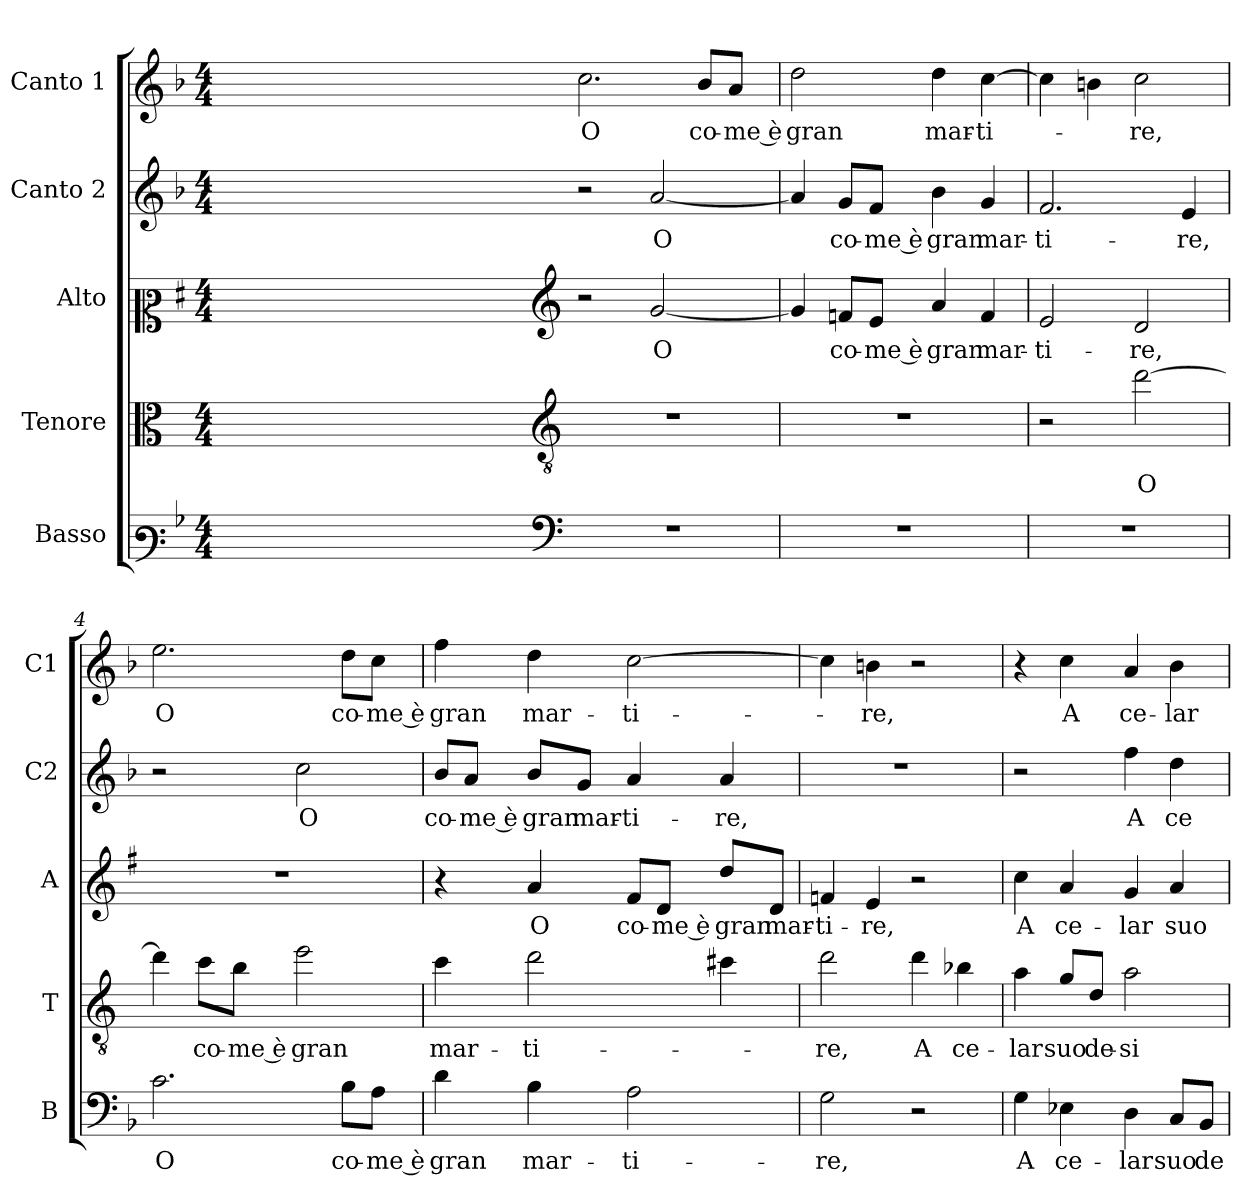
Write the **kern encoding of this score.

**kern	**text	**kern	**text	**kern	**text	**kern	**text	**kern	**text
*part5	*part5	*part4	*part4	*part3	*part3	*part2	*part2	*part1	*part1
*staff5	*staff5	*staff4	*staff4	*staff3	*staff3	*staff2	*staff2	*staff1	*staff1
*I"Basso	*	*I"Tenore	*	*I"Alto	*	*I"Canto 2	*	*I"Canto 1	*
*I'B	*	*I'T	*	*I'A	*	*I'C2	*	*I'C1	*
*clefF3	*	*clefC3	*	*clefC2	*	*clefG2	*	*clefG2	*
*	*	*ITrd4c7	*	*ITrd1c2	*	*	*	*	*
*k[b-]	*	*k[b-]	*	*k[b-]	*	*k[b-]	*	*k[b-]	*
*F:	*	*F:	*	*F:	*	*F:	*	*F:	*
*M4/4	*	*M4/4	*	*M4/4	*	*M4/4	*	*M4/4	*
=	=	=	=	=	=	=	=	=	=
1ryy	.	1ryy	.	1ryy	.	1ryy	.	1ryy	.
=1X-	=1X-	=1X-	=1X-	=1X-	=1X-	=1X-	=1X-	=1X-	=1X-
4ryy	.	4ryy	.	4ryy	.	4ryy	.	4ryy	.
4ryy	.	4ryy	.	4ryy	.	4ryy	.	4ryy	.
4ryy	.	4ryy	.	4ryy	.	4ryy	.	4ryy	.
4ryy	.	4ryy	.	4ryy	.	4ryy	.	4ryy	.
=1-	=1-	=1-	=1-	=1-	=1-	=1-	=1-	=1-	=1-
*clefF4	*	*clefGv2	*	*clefG2	*	*	*	*	*
!	!	!	!	!	!	!	!	!	!LO:LY:b
1r	.	1r	.	2r	.	2r	.	2.cc\	O
!	!	!	!	!	!LO:LY:b	!	!LO:LY:b	!	!
.	.	.	.	[2f/	O	[2a/	O	.	.
!	!	!	!	!	!	!	!	!	!LO:LY:b
.	.	.	.	.	.	.	.	8b-/L	co-
!	!	!	!	!	!	!	!	!	!LO:LY:b
.	.	.	.	.	.	.	.	8a/J	-me è
=2	=2	=2	=2	=2	=2	=2	=2	=2	=2
!	!	!	!	!	!	!	!	!	!LO:LY:b
1r	.	1r	.	4f/]	.	4a/]	.	2dd\	gran
!	!	!	!	!	!LO:LY:b	!	!LO:LY:b	!	!
.	.	.	.	8e-X/L	co-	8g/L	co-	.	.
!	!	!	!	!	!LO:LY:b	!	!LO:LY:b	!	!
.	.	.	.	8d/J	-me è	8f/J	-me è	.	.
!	!	!	!	!	!LO:LY:b	!	!LO:LY:b	!	!LO:LY:b
.	.	.	.	4g/	gran	4b-\	gran	4dd\	mar-
!	!	!	!	!	!LO:LY:b	!	!LO:LY:b	!	!LO:LY:b
.	.	.	.	4e-/	mar-	4g/	mar-	[4cc\	-ti-
=3	=3	=3	=3	=3	=3	=3	=3	=3	=3
!	!	!	!	!	!LO:LY:b	!	!LO:LY:b	!	!
1r	.	2r	.	2d/	-ti-	2.f/	-ti-	4cc\]	.
.	.	.	.	.	.	.	.	4bn\	.
!	!	!	!LO:LY:b	!	!LO:LY:b	!	!	!	!LO:LY:b
.	.	[2g\	O	2c/	-re,	.	.	2cc\	-re,
!	!	!	!	!	!	!	!LO:LY:b	!	!
.	.	.	.	.	.	4e/	-re,	.	.
=4	=4	=4	=4	=4	=4	=4	=4	=4	=4
!	!LO:LY:b	!	!	!	!	!	!	!	!LO:LY:b
2.c\	O	4g\]	.	1r	.	2r	.	2.ee\	O
!	!	!	!LO:LY:b	!	!	!	!	!	!
.	.	8f\L	co-	.	.	.	.	.	.
!	!	!	!LO:LY:b	!	!	!	!	!	!
.	.	8e\J	-me è	.	.	.	.	.	.
!	!	!	!LO:LY:b	!	!	!	!LO:LY:b	!	!
.	.	2a\	gran	.	.	2cc\	O	.	.
!	!LO:LY:b	!	!	!	!	!	!	!	!LO:LY:b
8B-\L	co-	.	.	.	.	.	.	8dd\L	co-
!	!LO:LY:b	!	!	!	!	!	!	!	!LO:LY:b
8A\J	-me è	.	.	.	.	.	.	8cc\J	-me è
!!LO:LB:g=z
=5	=5	=5	=5	=5	=5	=5	=5	=5	=5
!	!LO:LY:b	!	!LO:LY:b	!	!	!	!LO:LY:b	!	!LO:LY:b
4d\	gran	4f\	mar-	4r	.	8b-/L	co-	4ff\	gran
!	!	!	!	!	!	!	!LO:LY:b	!	!
.	.	.	.	.	.	8a/J	-me è	.	.
!	!LO:LY:b	!	!LO:LY:b	!	!LO:LY:b	!	!LO:LY:b	!	!LO:LY:b
4B-\	mar-	2g\	-ti-	4g/	O	8b-/L	gran	4dd\	mar-
!	!	!	!	!	!	!	!LO:LY:b	!	!
.	.	.	.	.	.	8g/J	mar-	.	.
!	!LO:LY:b	!	!	!	!LO:LY:b	!	!LO:LY:b	!	!LO:LY:b
2A\	-ti-	.	.	8e/L	co-	4a/	-ti-	[2cc\	-ti-
!	!	!	!	!	!LO:LY:b	!	!	!	!
.	.	.	.	8c/J	-me è	.	.	.	.
!	!	!	!	!	!LO:LY:b	!	!LO:LY:b	!	!
.	.	4f#X\	.	8cc/L	gran	4a/	-re,	.	.
!	!	!	!	!	!LO:LY:b	!	!	!	!
.	.	.	.	8c/J	mar-	.	.	.	.
=6	=6	=6	=6	=6	=6	=6	=6	=6	=6
!	!LO:LY:b	!	!LO:LY:b	!	!LO:LY:b	!	!	!	!
2G\	-re,	2g\	-re,	4e-X/	-ti-	1r	.	4cc\]	.
!	!	!	!	!	!LO:LY:b	!	!	!	!LO:LY:b
.	.	.	.	4d/	-re,	.	.	4bn\	-re,
!	!	!	!LO:LY:b	!	!	!	!	!	!
2r	.	4g\	A	2r	.	.	.	2r	.
!	!	!	!LO:LY:b	!	!	!	!	!	!
.	.	4e-X\	ce-	.	.	.	.	.	.
=7	=7	=7	=7	=7	=7	=7	=7	=7	=7
!	!LO:LY:b	!	!LO:LY:b	!	!LO:LY:b	!	!	!	!
4G\	A	4d\	-lar	4b-\	A	2r	.	4r	.
!	!LO:LY:b	!	!LO:LY:b	!	!LO:LY:b	!	!	!	!LO:LY:b
4E-X\	ce-	8c/L	suo	4g/	ce-	.	.	4cc\	A
!	!	!	!LO:LY:b	!	!	!	!	!	!
.	.	8G/J	de-	.	.	.	.	.	.
!	!LO:LY:b	!	!LO:LY:b	!	!LO:LY:b	!	!LO:LY:b	!	!LO:LY:b
4D\	-lar	2d\	-si-	4f/	-lar	4ff\	A	4a/	ce-
!	!LO:LY:b	!	!	!	!LO:LY:b	!	!LO:LY:b	!	!LO:LY:b
8C/L	suo	.	.	4g/	suo	4dd\	ce-	4b-\	-lar
!	!LO:LY:b	!	!	!	!	!	!	!	!
8BB-/J	de-	.	.	.	.	.	.	.	.
=	=	=	=	=	=	=	=	=	=
*-	*-	*-	*-	*-	*-	*-	*-	*-	*-
